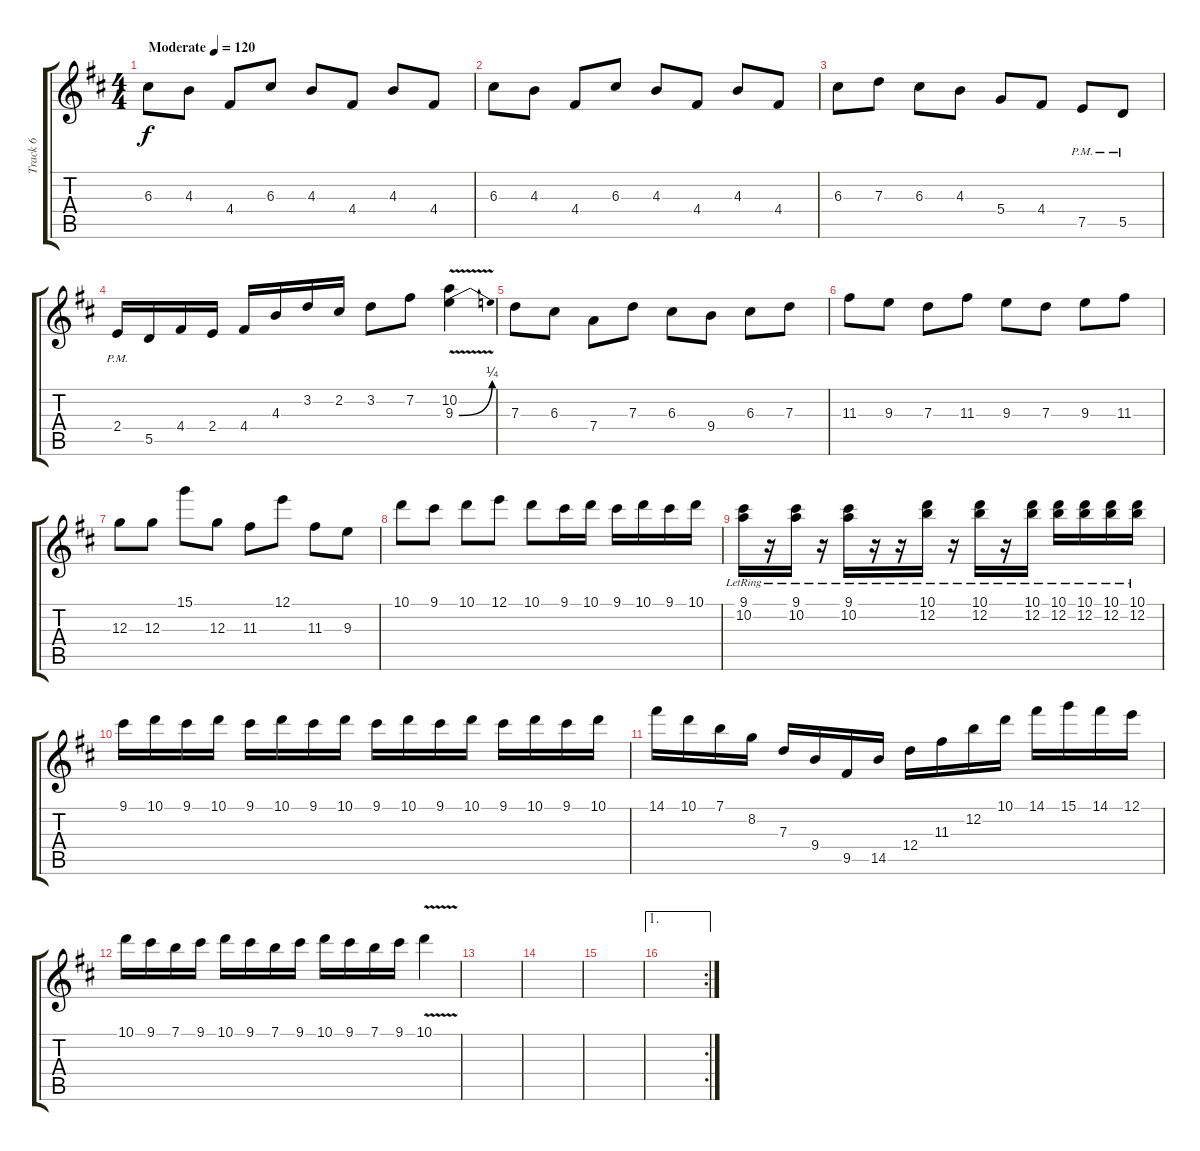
\track ("Track 6" "Track 6") {solo instrument overdrivenguitar}
\staff {score tabs}
\tuning (E4 B3 G3 D3 A2 E2) {hide}
\ts (4 4)
\tempo (120 "Moderate")
\clef g2
\ks d
6.3.8{dy f instrument overdrivenguitar} 4.3.8 4.4.8 6.3.8 4.3.8 4.4.8 4.3.8 4.4.8 |
6.3.8 4.3.8 4.4.8 6.3.8 4.3.8 4.4.8 4.3.8 4.4.8 |
6.3.8 7.3.8 6.3.8 4.3.8 5.4.8 4.4.8 7.5{pm}.8 5.5{pm}.8 |
2.4{pm}.16 5.5.16 4.4.16 2.4.16 4.4.16 4.3.16 3.2.16 2.2.16 3.2.8 7.2.8 (10.2 9.3{be (bend 0 0 60 1) v}).4 |
7.3.8 6.3.8 7.4.8 7.3.8 6.3.8 9.4.8 6.3.8 7.3.8 |
11.3.8 9.3.8 7.3.8 11.3.8 9.3.8 7.3.8 9.3.8 11.3.8 |
12.3.8 12.3.8 15.1.8 12.3.8 11.3.8 12.1.8 11.3.8 9.3.8 |
10.1.8 9.1.8 10.1.8 12.1.8 10.1.8 9.1.16 10.1.16 9.1.16 10.1.16 9.1.16 10.1.16 |
(9.1{lr} 10.2{lr}).16 r.16 (9.1{lr} 10.2{lr}).16 r.16 (9.1{lr} 10.2{lr}).16 r.16 r.16 (10.1{lr} 12.2{lr}).16 r.16 (10.1{lr} 12.2{lr}).16 r.16 (10.1{lr} 12.2{lr}).16 (10.1{lr} 12.2{lr}).16 (10.1{lr} 12.2{lr}).16 (10.1{lr} 12.2{lr}).16 (10.1{lr} 12.2{lr}).16 |
9.1.16 10.1.16 9.1.16 10.1.16 9.1.16 10.1.16 9.1.16 10.1.16 9.1.16 10.1.16 9.1.16 10.1.16 9.1.16 10.1.16 9.1.16 10.1.16 |
14.1.16 10.1.16 7.1.16 8.2.16 7.3.16 9.4.16 9.5.16 14.5.16 12.4.16 11.3.16 12.2.16 10.1.16 14.1.16 15.1.16 14.1.16 12.1.16 |
10.1.16 9.1.16 7.1.16 9.1.16 10.1.16 9.1.16 7.1.16 9.1.16 10.1.16 9.1.16 7.1.16 9.1.16 10.1{v}.4 |
|
|
|
\ae 1
\rc 2
